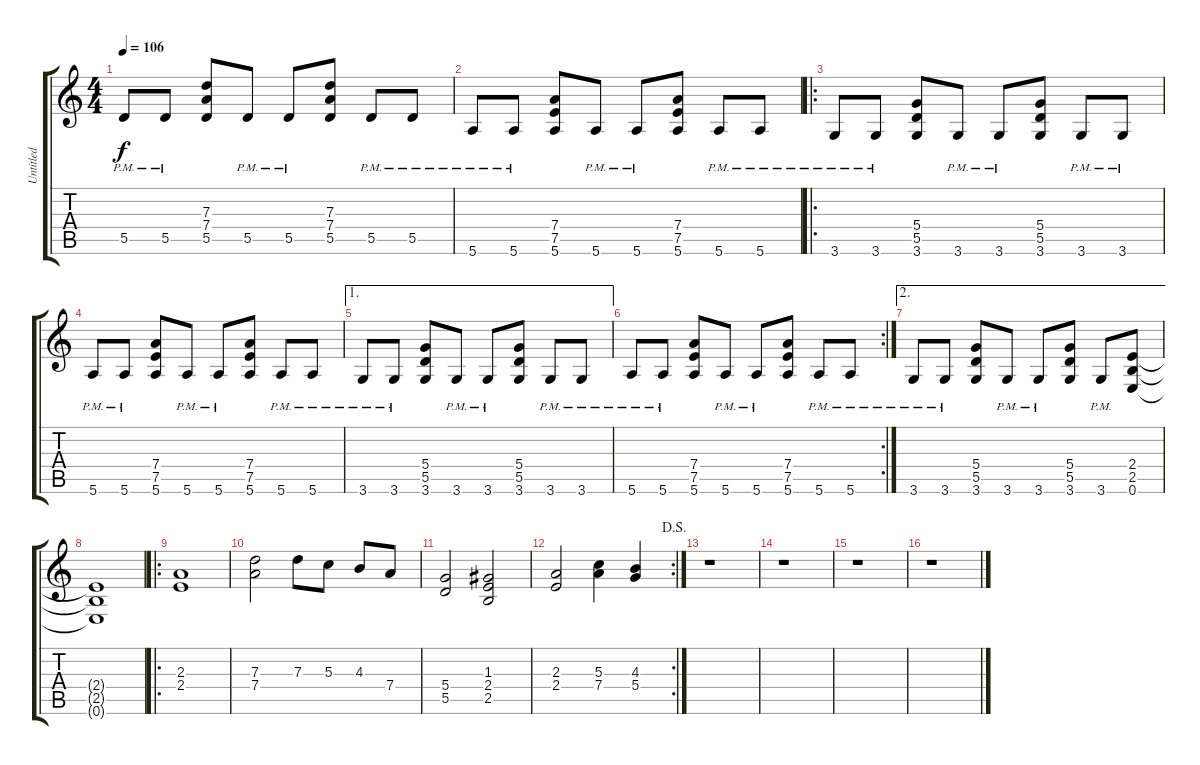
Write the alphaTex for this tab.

\track ("Untitled" "Untitled") {instrument distortionguitar}
\staff {score tabs}
\tuning (E4 B3 G3 D3 A2 E2) {hide}
\ts (4 4)
\tempo 106
\clef g2
\ks c
5.5{pm}.8{dy f} 5.5{pm}.8 (7.3 7.4 5.5).8 5.5{pm}.8 5.5{pm}.8 (7.3 7.4 5.5).8 5.5{pm}.8 5.5{pm}.8 |
5.6{pm}.8 5.6{pm}.8 (7.4 7.5 5.6).8 5.6{pm}.8 5.6{pm}.8 (7.4 7.5 5.6).8 5.6{pm}.8 5.6{pm}.8 |
\ro
3.6{pm}.8 3.6{pm}.8 (5.4 5.5 3.6).8 3.6{pm}.8 3.6{pm}.8 (5.4 5.5 3.6).8 3.6{pm}.8 3.6{pm}.8 |
5.6{pm}.8 5.6{pm}.8 (7.4 7.5 5.6).8 5.6{pm}.8 5.6{pm}.8 (7.4 7.5 5.6).8 5.6{pm}.8 5.6{pm}.8 |
\ae 1
3.6{pm}.8 3.6{pm}.8 (5.4 5.5 3.6).8 3.6{pm}.8 3.6{pm}.8 (5.4 5.5 3.6).8 3.6{pm}.8 3.6{pm}.8 |
\rc 2
5.6{pm}.8 5.6{pm}.8 (7.4 7.5 5.6).8 5.6{pm}.8 5.6{pm}.8 (7.4 7.5 5.6).8 5.6{pm}.8 5.6{pm}.8 |
\ae 2
3.6{pm}.8 3.6{pm}.8 (5.4 5.5 3.6).8 3.6{pm}.8 3.6{pm}.8 (5.4 5.5 3.6).8 3.6{pm}.8 (2.4 2.5 0.6).8 |
(2.4{t} 2.5{t} 0.6{t}).1 |
\ro
(2.3 2.4).1 |
(7.3 7.4).2 7.3.8 5.3.8 4.3.8 7.4.8 |
(5.4 5.5).2 (1.3 2.4 2.5).2 |
\rc 2
\jump dalsegno
(2.3 2.4).2 (5.3 7.4).4 (4.3 5.4).4 |
r.1 |
r.1 |
r.1 |
r.1
